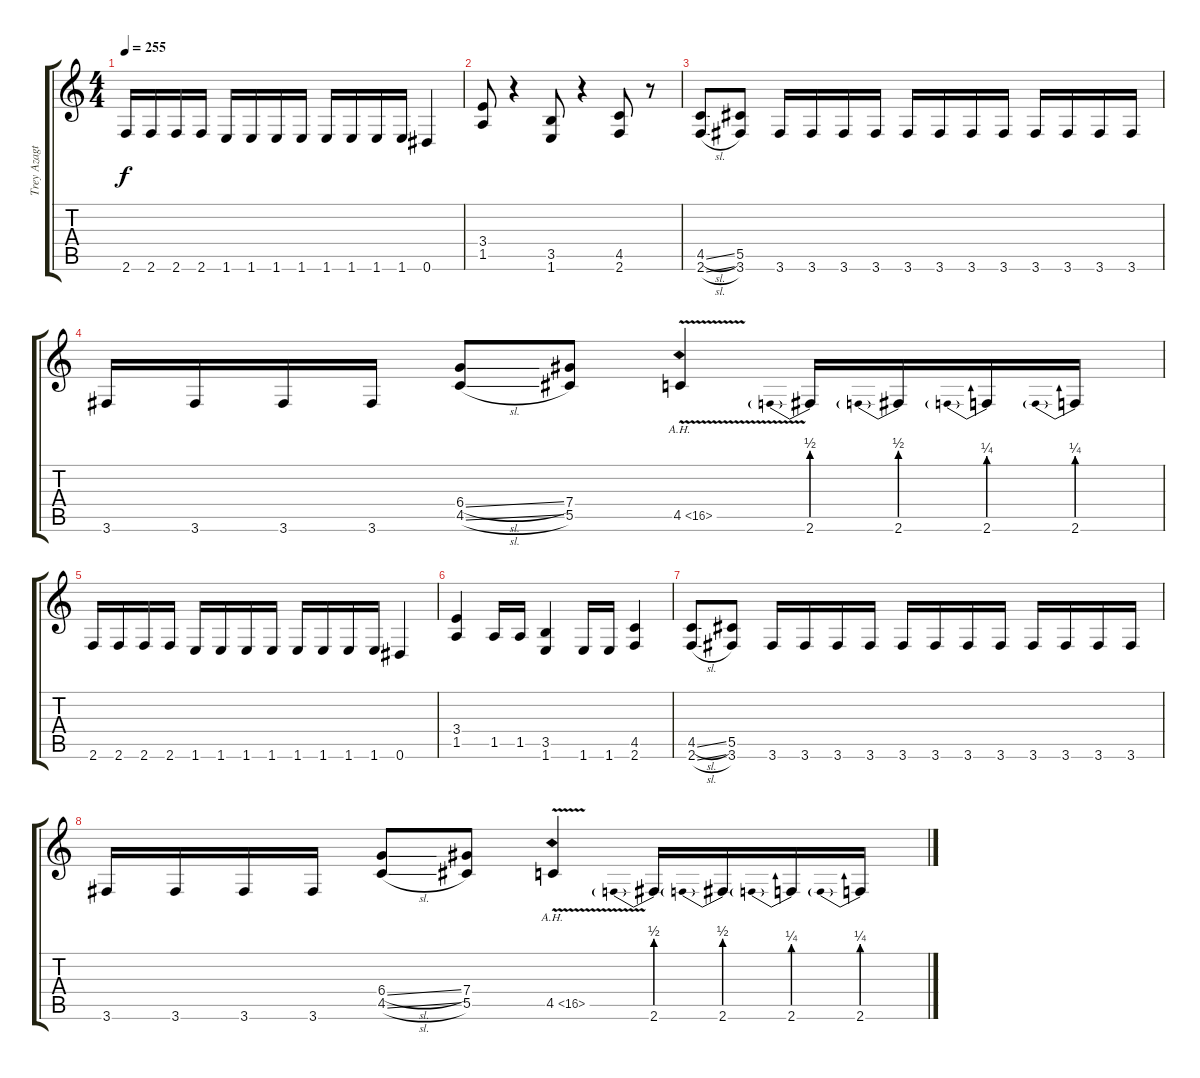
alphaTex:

\track ("Trey Azagthoth" "Trey Azagt") {instrument overdrivenguitar}
\staff {score tabs}
\tuning (Eb4 Bb3 Gb3 Db3 Ab2 Eb2) {hide}
\ts (4 4)
\tempo 255
\clef g2
\ks c
2.6.16{dy f} 2.6.16 2.6.16 2.6.16 1.6.16 1.6.16 1.6.16 1.6.16 1.6.16 1.6.16 1.6.16 1.6.16 0.6.4 |
(3.4 1.5).8 r.4 (3.5 1.6).8 r.4 (4.5 2.6).8 r.8 |
(4.5{sl} 2.6{sl}).8 (5.5 3.6).8 3.6.16 3.6.16 3.6.16 3.6.16 3.6.16 3.6.16 3.6.16 3.6.16 3.6.16 3.6.16 3.6.16 3.6.16 |
3.6.16 3.6.16 3.6.16 3.6.16 (6.4{sl} 4.5{sl}).8 (7.4 5.5).8 4.5{ah 12 v}.4 2.6{be (prebend 0 2 60 2)}.16 2.6{be (prebend 0 2 60 2)}.16 2.6{be (prebend 0 1 60 1)}.16 2.6{be (prebend 0 1 60 1)}.16 |
2.6.16 2.6.16 2.6.16 2.6.16 1.6.16 1.6.16 1.6.16 1.6.16 1.6.16 1.6.16 1.6.16 1.6.16 0.6.4 |
(3.4 1.5).4 1.5.16 1.5.16 (3.5 1.6).4 1.6.16 1.6.16 (4.5 2.6).4 |
(4.5{sl} 2.6{sl}).8 (5.5 3.6).8 3.6.16 3.6.16 3.6.16 3.6.16 3.6.16 3.6.16 3.6.16 3.6.16 3.6.16 3.6.16 3.6.16 3.6.16 |
3.6.16 3.6.16 3.6.16 3.6.16 (6.4{sl} 4.5{sl}).8 (7.4 5.5).8 4.5{ah 12 v}.4 2.6{be (prebend 0 2 60 2)}.16 2.6{be (prebend 0 2 60 2)}.16 2.6{be (prebend 0 1 60 1)}.16 2.6{be (prebend 0 1 60 1)}.16
